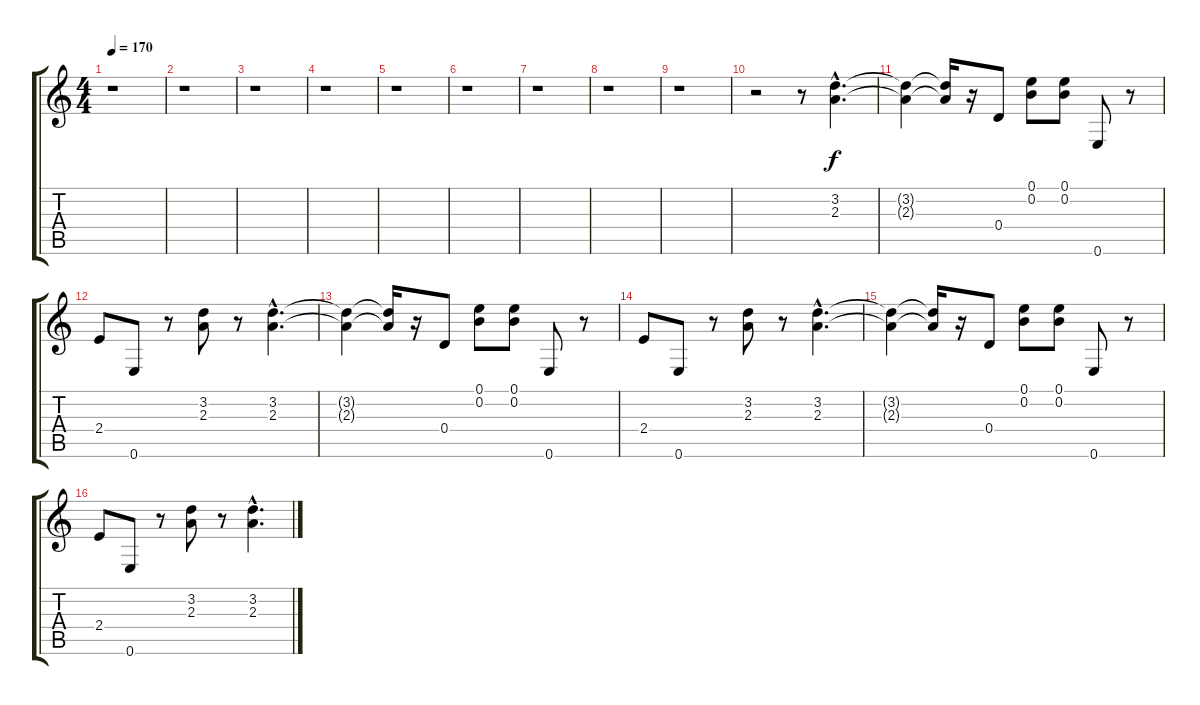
\track "" {instrument distortionguitar}
\staff {score tabs}
\tuning (E4 B3 G3 D3 A2 E2) {hide}
\ts (4 4)
\tempo 170
\clef g2
\ks c
r.1{dy f} |
r.1 |
r.1 |
r.1 |
r.1 |
r.1 |
r.1 |
r.1 |
r.1 |
r.2 r.8 (3.2{hac} 2.3{hac}).4{d} |
(3.2{t} 2.3{t}).4 (3.2{t} 2.3{t}).16 r.16 0.4.8 (0.1 0.2).8 (0.1 0.2).8 0.6.8 r.8 |
2.4.8 0.6.8 r.8 (3.2 2.3).8 r.8 (3.2{hac} 2.3{hac}).4{d} |
(3.2{t} 2.3{t}).4 (3.2{t} 2.3{t}).16 r.16 0.4.8 (0.1 0.2).8 (0.1 0.2).8 0.6.8 r.8 |
2.4.8 0.6.8 r.8 (3.2 2.3).8 r.8 (3.2{hac} 2.3{hac}).4{d} |
(3.2{t} 2.3{t}).4 (3.2{t} 2.3{t}).16 r.16 0.4.8 (0.1 0.2).8 (0.1 0.2).8 0.6.8 r.8 |
2.4.8 0.6.8 r.8 (3.2 2.3).8 r.8 (3.2{hac} 2.3{hac}).4{d}
